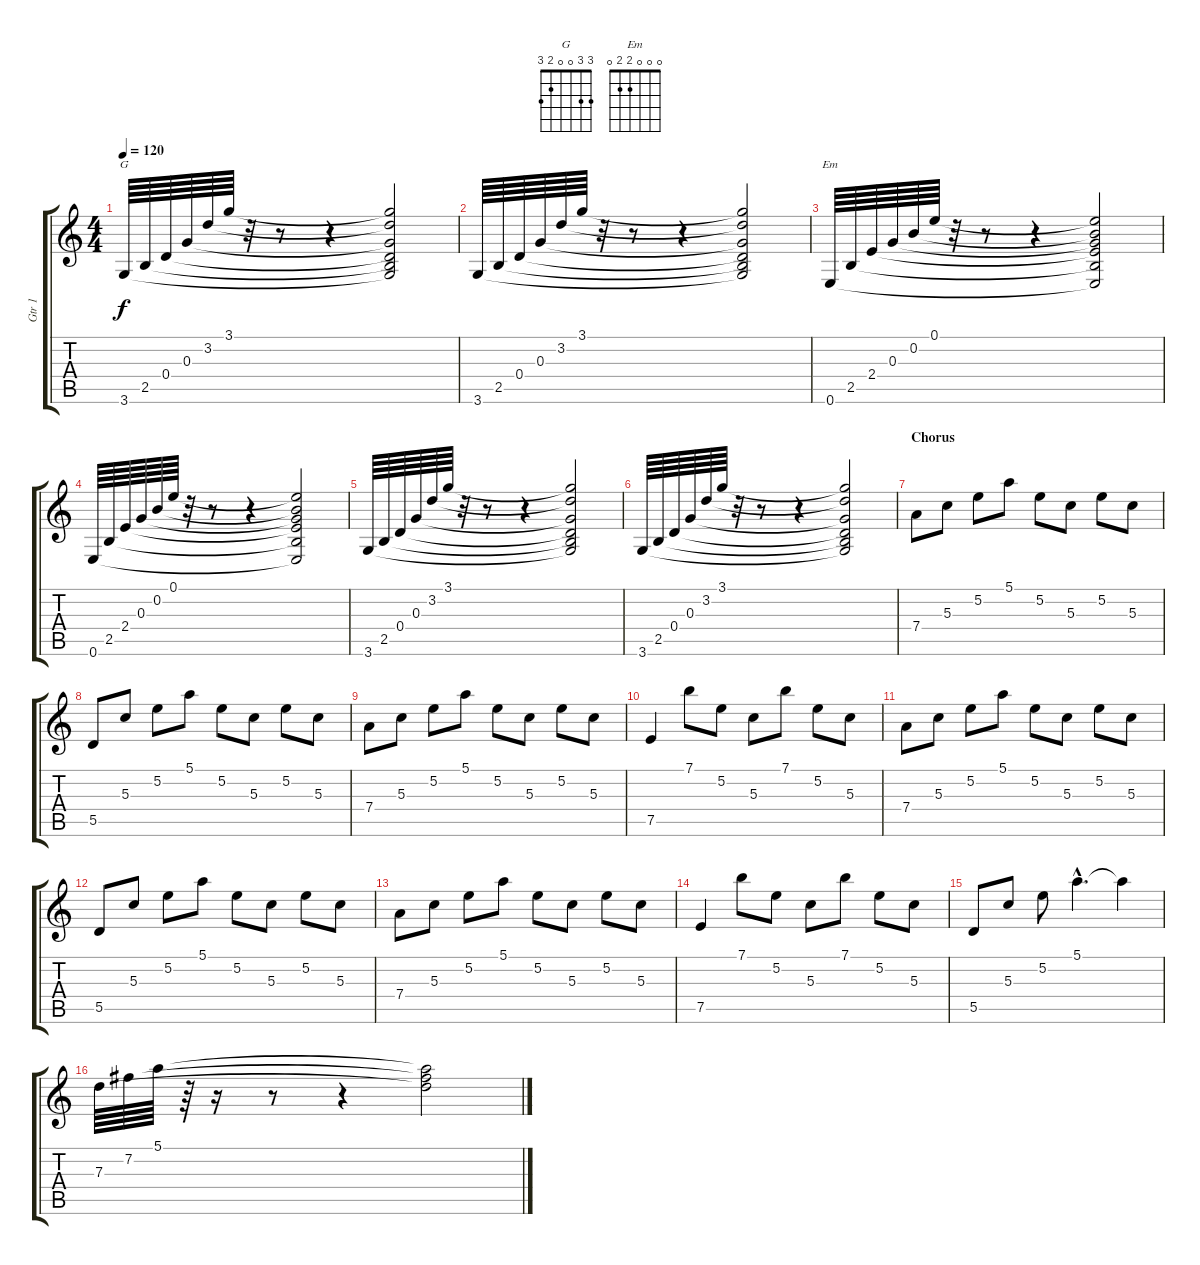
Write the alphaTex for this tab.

\track ("Gtr 1" "Gtr 1") {instrument electricguitarclean}
\staff {score tabs}
\tuning (E4 B3 G3 D3 A2 E2) {hide}
\chord ("G" 3 3 0 0 2 3)
\chord ("Em" 0 0 0 2 2 0)
\ts (4 4)
\tempo 120
\clef g2
\ks c
3.6.64{ch "G" dy f} 2.5.64 0.4.64 0.3.64 3.2.64 3.1.64 r.32 r.8 r.4 (3.1{t} 3.2{t} 0.3{t} 0.4{t} 2.5{t} 3.6{t}).2 |
3.6.64 2.5.64 0.4.64 0.3.64 3.2.64 3.1.64 r.32 r.8 r.4 (3.1{t} 3.2{t} 0.3{t} 0.4{t} 2.5{t} 3.6{t}).2 |
0.6.64{ch "Em"} 2.5.64 2.4.64 0.3.64 0.2.64 0.1.64 r.32 r.8 r.4 (0.1{t} 0.2{t} 0.3{t} 2.4{t} 2.5{t} 0.6{t}).2 |
0.6.64 2.5.64 2.4.64 0.3.64 0.2.64 0.1.64 r.32 r.8 r.4 (0.1{t} 0.2{t} 0.3{t} 2.4{t} 2.5{t} 0.6{t}).2 |
3.6.64 2.5.64 0.4.64 0.3.64 3.2.64 3.1.64 r.32 r.8 r.4 (3.1{t} 3.2{t} 0.3{t} 0.4{t} 2.5{t} 3.6{t}).2 |
3.6.64 2.5.64 0.4.64 0.3.64 3.2.64 3.1.64 r.32 r.8 r.4 (3.1{t} 3.2{t} 0.3{t} 0.4{t} 2.5{t} 3.6{t}).2 |
\section ("" "Chorus")
7.4.8 5.3.8 5.2.8 5.1.8 5.2.8 5.3.8 5.2.8 5.3.8 |
5.5.8 5.3.8 5.2.8 5.1.8 5.2.8 5.3.8 5.2.8 5.3.8 |
7.4.8 5.3.8 5.2.8 5.1.8 5.2.8 5.3.8 5.2.8 5.3.8 |
7.5.4 7.1.8 5.2.8 5.3.8 7.1.8 5.2.8 5.3.8 |
7.4.8 5.3.8 5.2.8 5.1.8 5.2.8 5.3.8 5.2.8 5.3.8 |
5.5.8 5.3.8 5.2.8 5.1.8 5.2.8 5.3.8 5.2.8 5.3.8 |
7.4.8 5.3.8 5.2.8 5.1.8 5.2.8 5.3.8 5.2.8 5.3.8 |
7.5.4 7.1.8 5.2.8 5.3.8 7.1.8 5.2.8 5.3.8 |
5.5.8 5.3.8 5.2.8 5.1{hac}.4{d} 5.1{t}.4 |
7.3.64 7.2.64 5.1.64 r.64 r.16 r.8 r.4 (5.1{t} 7.2{t} 7.3{t}).2
